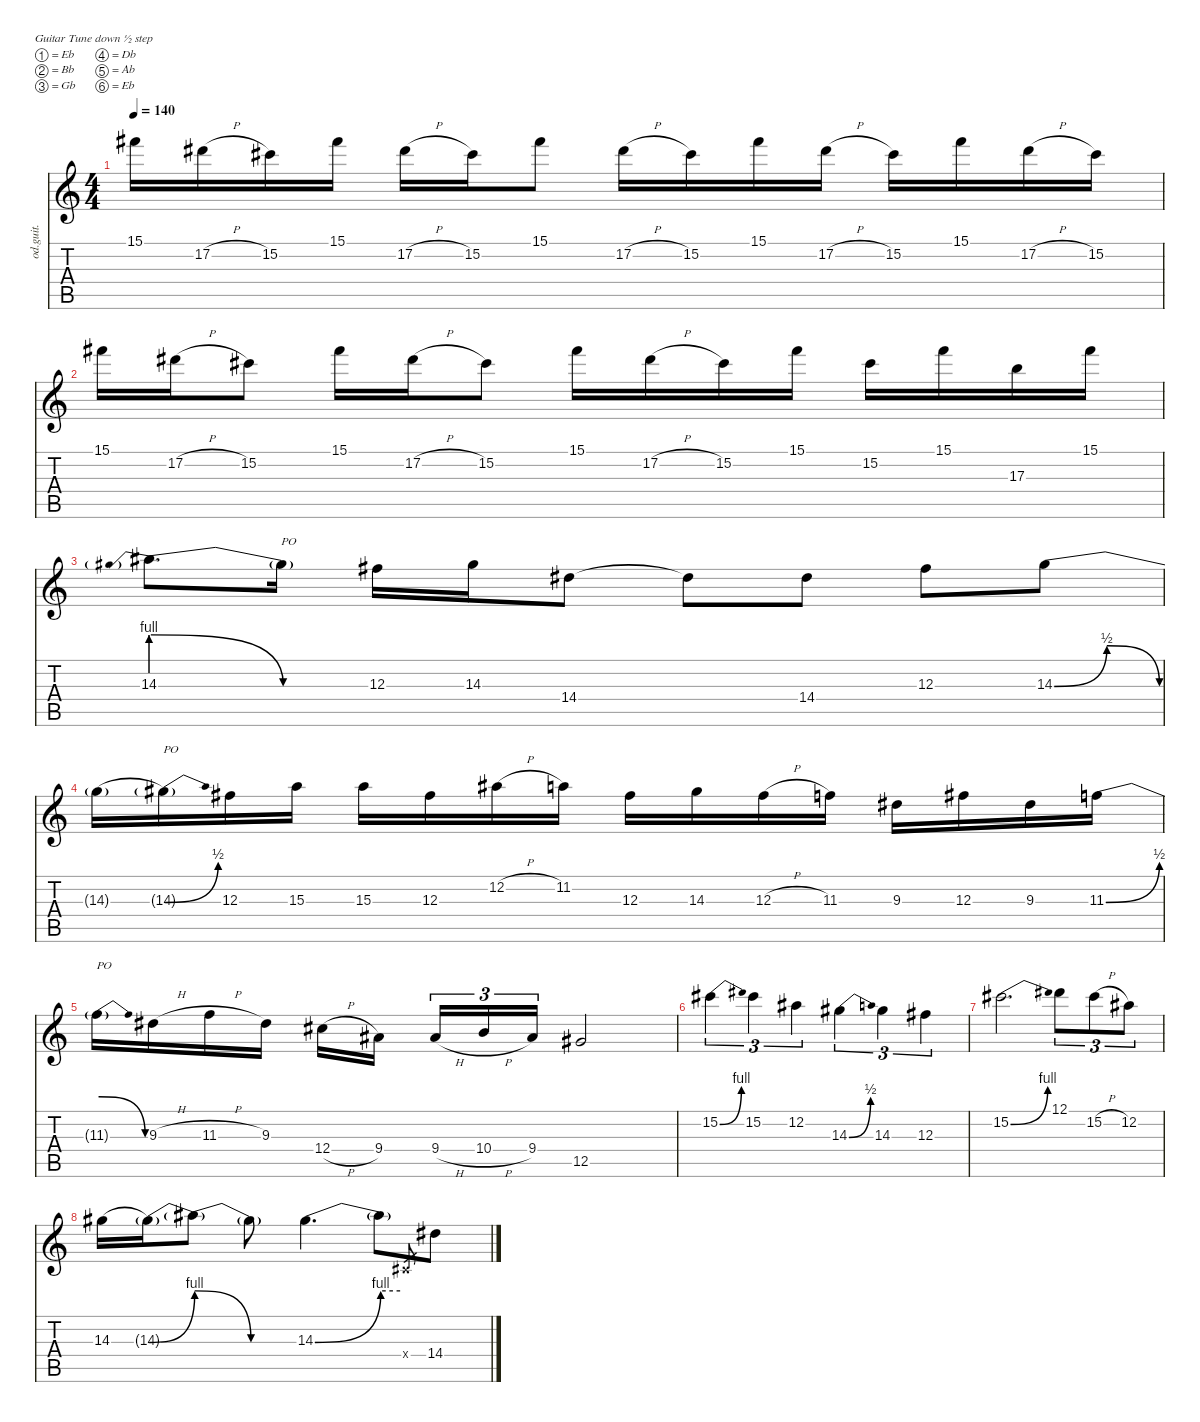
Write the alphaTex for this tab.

\defaultSystemsLayout 4
\hideDynamics
\bracketExtendMode nobrackets
\otherSystemsTrackNameOrientation horizontal
\track ("Guitar 1 (Slash)" "od.guit.") {instrument overdrivenguitar}
\staff {score tabs}
\tuning (Eb4 Bb3 Gb3 Db3 Ab2 Eb2)
\ts (4 4)
\tempo 140
\clef g2
\ks c
15.1{acc #}.16{dy ff beam Down} 17.2{h acc #}.16{beam Down} 15.2{acc #}.16{beam Down} 15.1{acc #}.16{beam Down} 17.2{h acc #}.16{beam Down} 15.2{acc #}.16{beam Down} 15.1{acc #}.8{beam Down} 17.2{h acc #}.16{beam Down} 15.2{acc #}.16{beam Down} 15.1{acc #}.16{beam Down} 17.2{h acc #}.16{beam Down} 15.2{acc #}.16{beam Down} 15.1{acc #}.16{beam Down} 17.2{h acc #}.16{beam Down} 15.2{acc #}.16{beam Down} |
15.1{acc #}.16{beam Down} 17.2{h acc #}.16{beam Down} 15.2{acc #}.8{beam Down} 15.1{acc #}.16{beam Down} 17.2{h acc #}.16{beam Down} 15.2{acc #}.8{beam Down} 15.1{acc #}.16{beam Down} 17.2{h acc #}.16{beam Down} 15.2{acc #}.16{beam Down} 15.1{acc #}.16{beam Down} 15.2{acc #}.16{beam Down} 15.1{acc #}.16{beam Down} 17.3.16{beam Down} 15.1{acc #}.16{beam Down} |
14.3{be (prebendrelease 0 4 60 0)}.8{d beam Down} 14.3{be (hold 0 0 60 0) t acc #}.16{txt "PO" dy f beam Down} 12.3{acc #}.16{dy ff beam Down} 14.3{acc #}.16{beam Down} 14.4{acc #}.8{beam Down} 14.4{t acc #}.8{dy f beam Down} 14.4{acc #}.8{dy ff beam Down} 12.3{acc #}.8{beam Down} 14.3{be (bendrelease 0 0 30 2 30 2 60 0) acc #}.8{beam Down} |
14.3{be (hold 0 0 60 0) t acc #}.16{dy f beam Down} 14.3{be (bend 0 0 60 2) t acc #}.16{txt "PO" beam Down} 12.3{acc #}.16{dy ff beam Down} 15.3.16{beam Down} 15.3.16{beam Down} 12.3{acc #}.16{beam Down} 12.2{h acc #}.16{beam Down} 11.2.16{beam Down} 12.3{acc #}.16{beam Down} 14.3{acc #}.16{beam Down} 12.3{h acc #}.16{beam Down} 11.3.16{beam Down} 9.3{acc #}.16{beam Down} 12.3{acc #}.16{beam Down} 9.3{acc #}.16{beam Down} 11.3{be (bend 0 0 60 2)}.16{beam Down} |
11.3{be (release 0 2 60 0) t}.16{txt "PO" dy f beam Down} 9.3{h acc #}.16{dy ff beam Down} 11.3{h}.16{beam Down} 9.3{acc #}.16{beam Down} 12.4{h acc #}.16{beam Down} 9.4{acc #}.16{beam Down} 9.4{h acc #}.16{tu (3 2) beam Up} 10.4{h}.16{tu (3 2) beam Up} 9.4{acc #}.16{tu (3 2) beam Up} 12.5{acc #}.2{beam Up} |
15.2{be (bend 0 0 30 4) acc #}.4{tu (3 2) beam Down} 15.2{acc #}.4{tu (3 2) beam Down} 12.2{acc #}.4{tu (3 2) beam Down} 14.3{be (bend 0 0 30 2) acc #}.4{tu (3 2) beam Down} 14.3{acc #}.4{tu (3 2) beam Down} 12.3{acc #}.4{tu (3 2) beam Down} |
15.2{be (bend 0 0 15 4) acc #}.2{d beam Down} 12.1{acc #}.8{tu (3 2) beam Down} 15.2{h acc #}.8{tu (3 2) beam Down} 12.2{acc #}.8{tu (3 2) beam Down} |
14.3{be (hold 0 0 60 0) acc #}.16{beam Down} 14.3{be (bend 0 0 60 4) t acc #}.16{dy f beam Down} 14.3{be (release 0 4 60 0) t}.8{beam Down} 14.3{be (hold 0 0 60 0) t acc #}.8{beam Down} 14.3{be (bend 0 0 60 4) acc #}.4{d dy ff beam Down} 14.3{be (hold 0 4 60 4) t}.8{dy f beam Down} 0.4{x acc #}.8{gr beam Up} 14.4{acc #}.8{dy ff beam Down}
